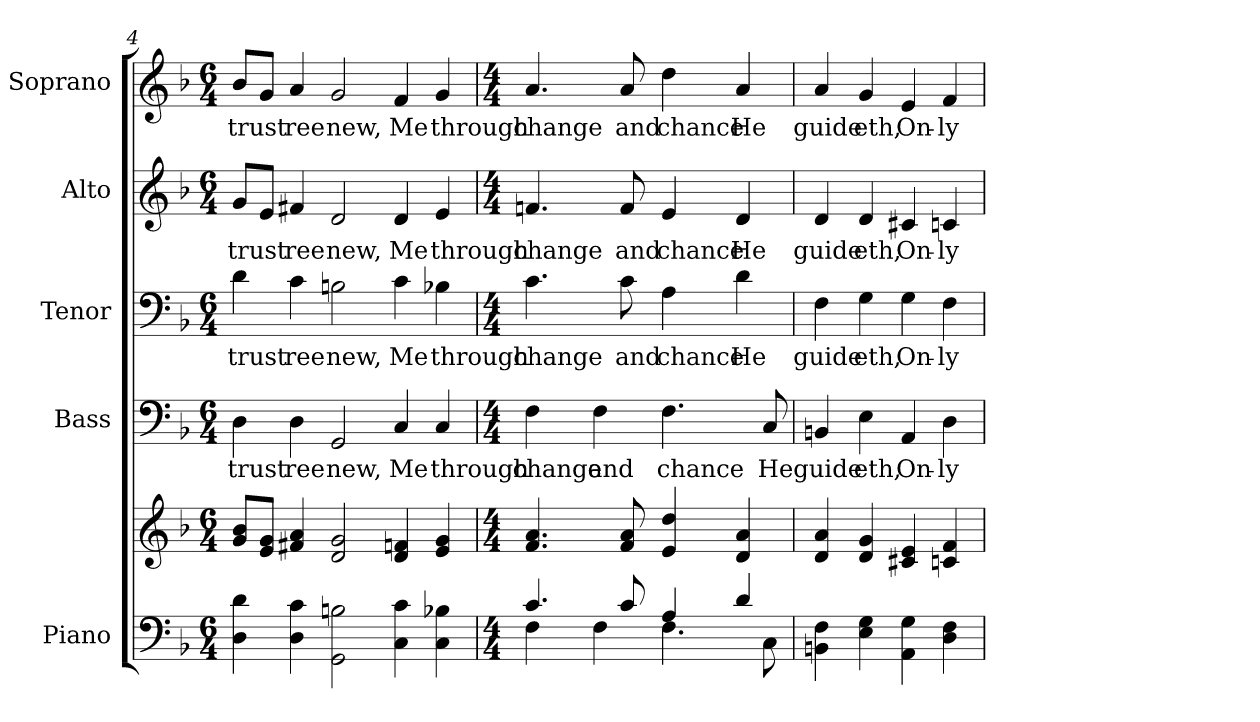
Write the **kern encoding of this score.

**kern	**kern	**kern	**text	**kern	**text	**kern	**text	**kern	**text
*part5	*part5	*part4	*part4	*part3	*part3	*part2	*part2	*part1	*part1
*staff6	*staff5	*staff4	*staff4	*staff3	*staff3	*staff2	*staff2	*staff1	*staff1
*I"Piano	*	*I"Bass	*	*I"Tenor	*	*I"Alto	*	*I"Soprano	*
*I'Pno.	*	*I'B.	*	*I'T.	*	*I'A.	*	*I'S.	*
*clefF4	*clefG2	*clefF4	*	*clefF4	*	*clefG2	*	*clefG2	*
*k[b-]	*k[b-]	*k[b-]	*	*k[b-]	*	*k[b-]	*	*k[b-]	*
*F:	*F:	*F:	*	*F:	*	*F:	*	*F:	*
*M6/4	*M6/4	*M6/4	*	*M6/4	*	*M6/4	*	*M6/4	*
=4	=4	=4	=4	=4	=4	=4	=4	=4	=4
!	!	!	!LO:LY:b:color=#000000	!	!	!	!	!	!
!	!	!	!	!	!LO:LY:b:color=#000000	!	!	!	!
!	!	!	!	!	!	!	!LO:LY:b:color=#000000	!	!
!	!	!	!	!	!	!	!	!	!LO:LY:b:color=#000000
4Di\ 4di	8gi/ 8b-iL	4Di\	trust	4di\	trust	8gi/L	trust	8b-i/L	trust
.	8ei/ 8giJ	.	.	.	.	8ei/J	.	8gi/J	.
!	!	!	!LO:LY:b:color=#000000	!	!	!	!	!	!
!	!	!	!	!	!LO:LY:b:color=#000000	!	!	!	!
!	!	!	!	!	!	!	!LO:LY:b:color=#000000	!	!
!	!	!	!	!	!	!	!	!	!LO:LY:b:color=#000000
4Di\ 4ci	4f#Xi/ 4ai	4Di\	ree	4ci\	ree	4f#Xi/	ree	4ai/	ree
!	!	!	!LO:LY:b:color=#000000	!	!	!	!	!	!
!	!	!	!	!	!LO:LY:b:color=#000000	!	!	!	!
!	!	!	!	!	!	!	!LO:LY:b:color=#000000	!	!
!	!	!	!	!	!	!	!	!	!LO:LY:b:color=#000000
2GGi\ 2Bni	2di/ 2gi	2GGi/	new,	2Bni\	new,	2di/	new,	2gi/	new,
!	!	!	!LO:LY:b:color=#000000	!	!	!	!	!	!
!	!	!	!	!	!LO:LY:b:color=#000000	!	!	!	!
!	!	!	!	!	!	!	!LO:LY:b:color=#000000	!	!
!	!	!	!	!	!	!	!	!	!LO:LY:b:color=#000000
4Ci\ 4ci	4di/ 4fni	4Ci/	Me	4ci\	Me	4di/	Me	4fi/	Me
!	!	!	!LO:LY:b:color=#000000	!	!	!	!	!	!
!	!	!	!	!	!LO:LY:b:color=#000000	!	!	!	!
!	!	!	!	!	!	!	!LO:LY:b:color=#000000	!	!
!	!	!	!	!	!	!	!	!	!LO:LY:b:color=#000000
4Ci\ 4B-Xi	4ei/ 4gi	4Ci/	through	4B-Xi\	through	4ei/	through	4gi/	through
!!LO:PB:g=z
=5	=5	=5	=5	=5	=5	=5	=5	=5	=5
*M4/4	*M4/4	*M4/4	*	*M4/4	*	*M4/4	*	*M4/4	*
*^	*	*	*	*	*	*	*	*	*
!	!	!	!	!LO:LY:b:color=#000000	!	!	!	!	!	!
!	!	!	!	!	!	!LO:LY:b:color=#000000	!	!	!	!
!	!	!	!	!	!	!	!	!LO:LY:b:color=#000000	!	!
!	!	!	!	!	!	!	!	!	!	!LO:LY:b:color=#000000
4.ci/	4Fi\	4.fi/ 4.ai	4Fi\	change	4.ci\	change	4.fni/	change	4.ai/	change
!	!	!	!	!LO:LY:b:color=#000000	!	!	!	!	!	!
.	4Fi\	.	4Fi\	and	.	.	.	.	.	.
!	!	!	!	!	!	!LO:LY:b:color=#000000	!	!	!	!
!	!	!	!	!	!	!	!	!LO:LY:b:color=#000000	!	!
!	!	!	!	!	!	!	!	!	!	!LO:LY:b:color=#000000
8ci/	.	8fi/ 8ai	.	.	8ci\	and	8fi/	and	8ai/	and
!	!	!	!	!LO:LY:b:color=#000000	!	!	!	!	!	!
!	!	!	!	!	!	!LO:LY:b:color=#000000	!	!	!	!
!	!	!	!	!	!	!	!	!LO:LY:b:color=#000000	!	!
!	!	!	!	!	!	!	!	!	!	!LO:LY:b:color=#000000
4Ai/	4.Fi\	4ei/ 4ddi	4.Fi\	chance	4Ai\	chance	4ei/	chance	4ddi\	chance
!	!	!	!	!	!	!LO:LY:b:color=#000000	!	!	!	!
!	!	!	!	!	!	!	!	!LO:LY:b:color=#000000	!	!
!	!	!	!	!	!	!	!	!	!	!LO:LY:b:color=#000000
4di/	.	4di/ 4ai	.	.	4di\	He	4di/	He	4ai/	He
!	!	!	!	!LO:LY:b:color=#000000	!	!	!	!	!	!
.	8Ci\	.	8Ci/	He	.	.	.	.	.	.
*v	*v	*	*	*	*	*	*	*	*	*
=6	=6	=6	=6	=6	=6	=6	=6	=6	=6
*^	*	*	*	*	*	*	*	*	*
!	!	!	!	!LO:LY:b:color=#000000	!	!	!	!	!	!
*v	*v	*	*	*	*	*	*	*	*	*
*^	*	*	*	*	*	*	*	*	*
!	!	!	!	!	!	!LO:LY:b:color=#000000	!	!	!	!
*v	*v	*	*	*	*	*	*	*	*	*
*^	*	*	*	*	*	*	*	*	*
!	!	!	!	!	!	!	!	!LO:LY:b:color=#000000	!	!
*v	*v	*	*	*	*	*	*	*	*	*
*^	*	*	*	*	*	*	*	*	*
!	!	!	!	!	!	!	!	!	!	!LO:LY:b:color=#000000
*v	*v	*	*	*	*	*	*	*	*	*
4BBni\ 4Fi	4di/ 4ai	4BBni/	guide	4Fi\	guide	4di/	guide	4ai/	guide
!	!	!	!LO:LY:b:color=#000000	!	!	!	!	!	!
!	!	!	!	!	!LO:LY:b:color=#000000	!	!	!	!
!	!	!	!	!	!	!	!LO:LY:b:color=#000000	!	!
!	!	!	!	!	!	!	!	!	!LO:LY:b:color=#000000
4Ei\ 4Gi	4di/ 4gi	4Ei\	eth,	4Gi\	eth,	4di/	eth,	4gi/	eth,
!	!	!	!LO:LY:b:color=#000000	!	!	!	!	!	!
!	!	!	!	!	!LO:LY:b:color=#000000	!	!	!	!
!	!	!	!	!	!	!	!LO:LY:b:color=#000000	!	!
!	!	!	!	!	!	!	!	!	!LO:LY:b:color=#000000
4AAi\ 4Gi	4c#Xi/ 4ei	4AAi/	On-	4Gi\	On-	4c#Xi/	On-	4ei/	On-
!	!	!	!LO:LY:b:color=#000000	!	!	!	!	!	!
!	!	!	!	!	!LO:LY:b:color=#000000	!	!	!	!
!	!	!	!	!	!	!	!LO:LY:b:color=#000000	!	!
!	!	!	!	!	!	!	!	!	!LO:LY:b:color=#000000
4Di\ 4Fi	4cni/ 4fi	4Di\	-ly	4Fi\	-ly	4cni/	-ly	4fi/	-ly
=	=	=	=	=	=	=	=	=	=
*-	*-	*-	*-	*-	*-	*-	*-	*-	*-
